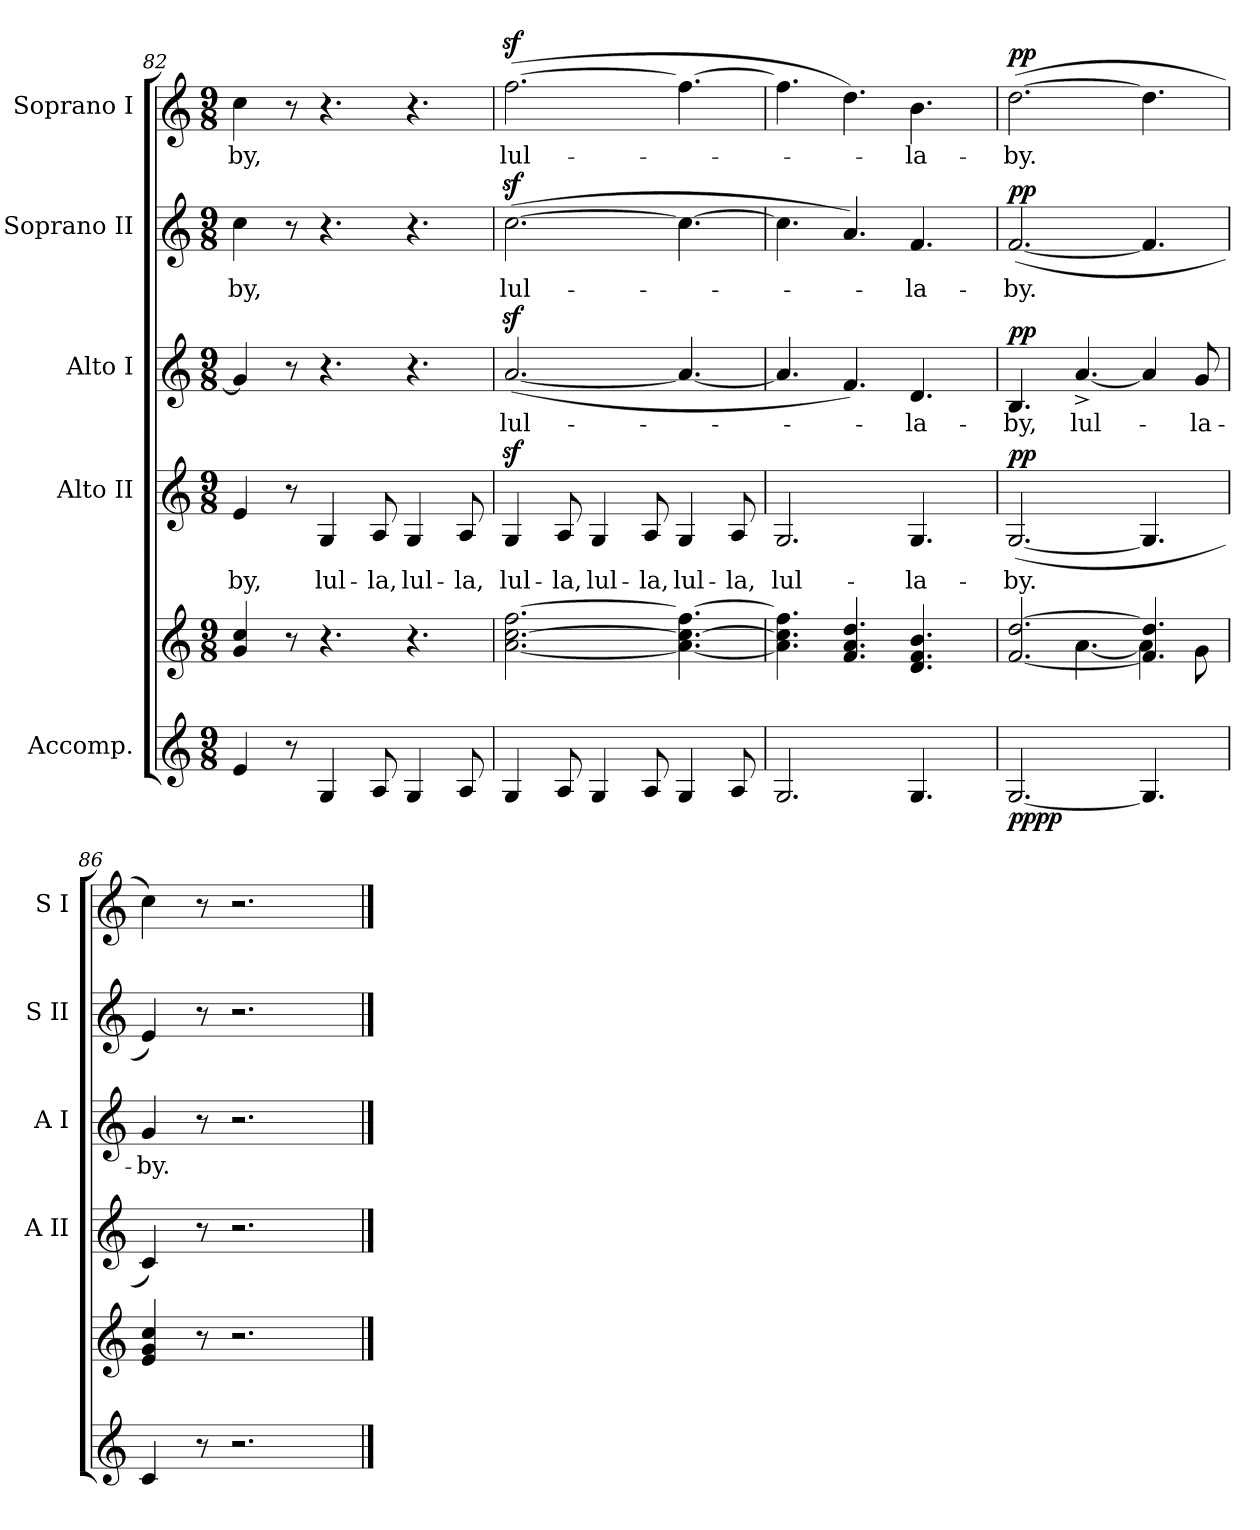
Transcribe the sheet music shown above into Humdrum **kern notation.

**kern	**kern	**dynam	**kern	**text	**dynam	**kern	**text	**dynam	**kern	**text	**dynam	**kern	**text	**dynam
*part5	*part5	*part5	*part4	*part4	*part4	*part3	*part3	*part3	*part2	*part2	*part2	*part1	*part1	*part1
*staff6	*staff5	*staff5/6	*staff4	*staff4	*staff4	*staff3	*staff3	*staff3	*staff2	*staff2	*staff2	*staff1	*staff1	*staff1
*I"Accomp.	*	*	*I"Alto II	*	*	*I"Alto I	*	*	*I"Soprano II	*	*	*I"Soprano I	*	*
*	*	*	*I'A II	*	*	*I'A I	*	*	*I'S II	*	*	*I'S I	*	*
*clefG2	*clefG2	*	*clefG2	*	*	*clefG2	*	*	*clefG2	*	*	*clefG2	*	*
*k[]	*k[]	*	*k[]	*	*	*k[]	*	*	*k[]	*	*	*k[]	*	*
*C:	*C:	*	*C:	*	*	*C:	*	*	*C:	*	*	*C:	*	*
*M9/8	*M9/8	*	*M9/8	*	*	*M9/8	*	*	*M9/8	*	*	*M9/8	*	*
=82	=82	=82	=82	=82	=82	=82	=82	=82	=82	=82	=82	=82	=82	=82
*	*^	*	*	*	*	*	*	*	*	*	*	*	*	*
!	!	!	!	!	!LO:LY:b	!	!	!	!	!	!LO:LY:b	!	!	!LO:LY:b	!
4e	4g 4cc	1ryy	.	4e	-by,	.	4g]	.	.	4cc	-by,	.	4cc	-by,	.
8r	8r	.	.	8r	.	.	8r	.	.	8r	.	.	8r	.	.
!	!	!	!	!	!LO:LY:b	!	!	!	!	!	!	!	!	!	!
4G	4.r	.	.	4G	lul-	.	4.r	.	.	4.r	.	.	4.r	.	.
!	!	!	!	!	!LO:LY:b	!	!	!	!	!	!	!	!	!	!
8A	.	.	.	8A	-la,	.	.	.	.	.	.	.	.	.	.
!	!	!	!	!	!LO:LY:b	!	!	!	!	!	!	!	!	!	!
4G	4.r	.	.	4G	lul-	.	4.r	.	.	4.r	.	.	4.r	.	.
!	!	!	!	!	!LO:LY:b	!	!	!	!	!	!	!	!	!	!
8A	.	8ryy	.	8A	-la,	.	.	.	.	.	.	.	.	.	.
=83	=83	=83	=83	=83	=83	=83	=83	=83	=83	=83	=83	=83	=83	=83	=83
!	!	!	!	!	!LO:LY:b	!	!	!LO:LY:b	!	!	!LO:LY:b	!	!	!LO:LY:b	!
4G	[2.a [2.cc [2.ff	1ryy	.	4Gz<	lul-	.	(<[2.az<	lul-	.	(>[2.ccz<	lul-	.	(>[2.ffz<	lul-	.
!	!	!	!	!	!LO:LY:b	!	!	!	!	!	!	!	!	!	!
8A	.	.	.	8A	-la,	.	.	.	.	.	.	.	.	.	.
!	!	!	!	!	!LO:LY:b	!	!	!	!	!	!	!	!	!	!
4G	.	.	.	4G	lul-	.	.	.	.	.	.	.	.	.	.
!	!	!	!	!	!LO:LY:b	!	!	!	!	!	!	!	!	!	!
8A	.	.	.	8A	-la,	.	.	.	.	.	.	.	.	.	.
!	!	!	!	!	!LO:LY:b	!	!	!	!	!	!	!	!	!	!
4G	4.a_ 4.cc_ 4.ff_	.	.	4G	lul-	.	4.a_	.	.	4.cc_	.	.	4.ff_	.	.
!	!	!	!	!	!LO:LY:b	!	!	!	!	!	!	!	!	!	!
8A	.	8ryy	.	8A	-la,	.	.	.	.	.	.	.	.	.	.
=84	=84	=84	=84	=84	=84	=84	=84	=84	=84	=84	=84	=84	=84	=84	=84
!	!	!	!	!	!LO:LY:b	!	!	!	!	!	!	!	!	!	!
2.G	4.a] 4.cc] 4.ff]	1ryy	.	2.G	lul-	.	4.a]	.	.	4.cc]	.	.	4.ff]	.	.
.	4.f 4.a 4.dd	.	.	.	.	.	4.f)	.	.	4.a)	.	.	4.dd)	.	.
!	!	!	!	!	!LO:LY:b	!	!	!LO:LY:b	!	!	!LO:LY:b	!	!	!LO:LY:b	!
4.G	4.d 4.f 4.b	.	.	4.G	-la-	.	4.d	la-	.	4.f	la-	.	4.b	la-	.
.	.	8ryy	.	.	.	.	.	.	.	.	.	.	.	.	.
=85	=85	=85	=85	=85	=85	=85	=85	=85	=85	=85	=85	=85	=85	=85	=85
!	!	!	!LO:DY:b=2	!	!LO:LY:b	!	!	!LO:LY:b	!	!	!LO:LY:b	!	!	!LO:LY:b	!
!	!	!	!LO:DY:n=1:b	!	!	!LO:DY:b	!	!	!LO:DY:b	!	!	!LO:DY:b	!	!	!LO:DY:b
[2.G/	[2.f [2.dd	4.ryy	pp pp	(<[2.G	by.	pp	4.B	by,	pp	(<[2.f	by.	pp	(>[2.dd	by.	pp
!	!	!	!	!	!	!	!	!LO:LY:b	!	!	!	!	!	!	!
.	.	[4.a\	.	.	.	.	[4.a^	lul-	.	.	.	.	.	.	.
4.G]	4.f] 4.dd]	4a\]	.	4.G]	.	.	4a]	.	.	4.f]	.	.	4.dd]	.	.
!	!	!	!	!	!	!	!	!LO:LY:b	!	!	!	!	!	!	!
.	.	8g\	.	.	.	.	8g	la-	.	.	.	.	.	.	.
=86	=86	=86	=86	=86	=86	=86	=86	=86	=86	=86	=86	=86	=86	=86	=86
!	!	!	!	!	!	!	!	!LO:LY:b	!	!	!	!	!	!	!
4c	4e 4g 4cc	1ryy	.	4c)	.	.	4g	-by.	.	4e)	.	.	4cc)	.	.
8r	8r	.	.	8r	.	.	8r	.	.	8r	.	.	8r	.	.
2.r	2.r	.	.	2.r	.	.	2.r	.	.	2.r	.	.	2.r	.	.
.	.	8ryy	.	.	.	.	.	.	.	.	.	.	.	.	.
*	*v	*v	*	*	*	*	*	*	*	*	*	*	*	*	*
==	==	==	==	==	==	==	==	==	==	==	==	==	==	==
*-	*-	*-	*-	*-	*-	*-	*-	*-	*-	*-	*-	*-	*-	*-
